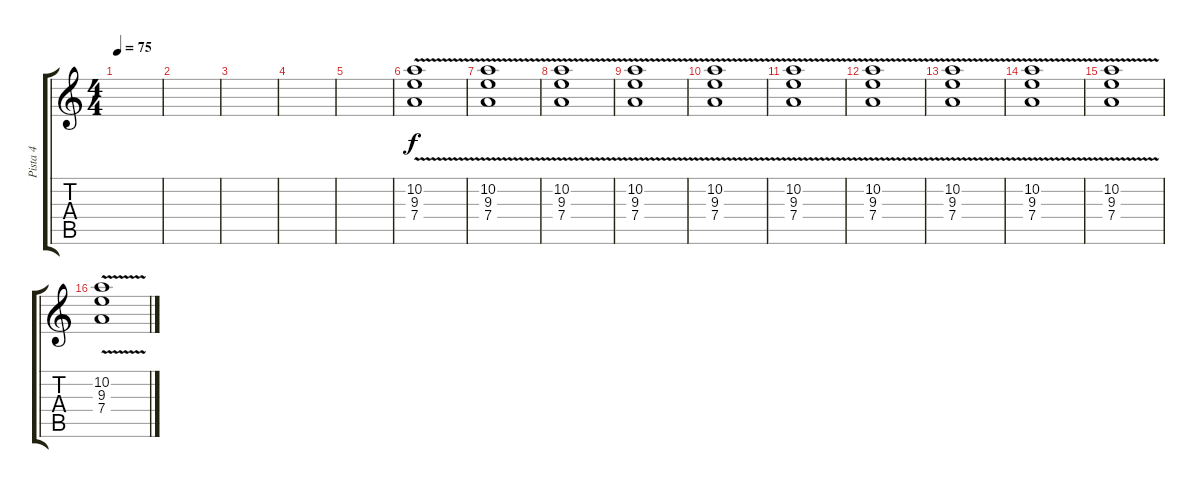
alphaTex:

\track ("Pista 4" "Pista 4") {instrument electricguitarclean}
\staff {score tabs}
\tuning (E4 B3 G3 D3 A2 E2) {hide}
\ts (4 4)
\tempo 75
\clef g2
\ks c
|
|
|
|
|
(10.2{v} 9.3 7.4).1 |
(10.2{v} 9.3 7.4).1 |
(10.2{v} 9.3 7.4).1 |
(10.2{v} 9.3 7.4).1 |
(10.2{v} 9.3 7.4).1 |
(10.2{v} 9.3 7.4).1 |
(10.2{v} 9.3 7.4).1 |
(10.2{v} 9.3 7.4).1 |
(10.2{v} 9.3 7.4).1 |
(10.2{v} 9.3 7.4).1 |
(10.2{v} 9.3 7.4).1
